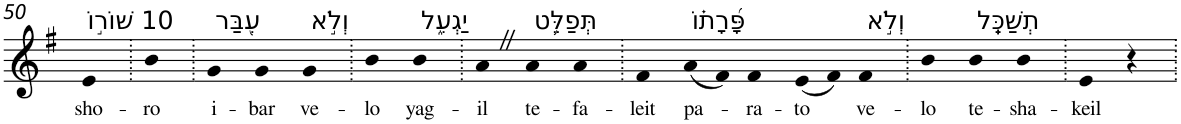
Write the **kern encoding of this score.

**kern	**text
*part1	*part1
*staff1	*staff1
*I"Piano	*
*I'Pno	*
!!LO:PB:g=z
*clefG2	*
*k[f#]	*
*G:	*
=50	=50
!LO:TX:a:t=10 שׁוֹר֣וֹ	!
!	!LO:LY:b
4e	sho-
=51.	=51.
!	!LO:LY:b
4b	-ro
=52.	=52.
!LO:TX:a:t=עִ֭בַּר	!
!	!LO:LY:b
4g	i-
!	!LO:LY:b
4g	-bar
!LO:TX:a:t=וְלֹ֣א	!
!	!LO:LY:b
4g	ve-
=53.	=53.
!	!LO:LY:b
4b	-lo
!LO:TX:a:t=יַגְעִ֑ל	!
!	!LO:LY:b
4b	yag-
=54.	=54.
!	!LO:LY:b
4aZ	-il
!LO:TX:a:t=תְּפַלֵּ֥ט	!
!	!LO:LY:b
4a	te-
!	!LO:LY:b
4a	-fa-
=55.	=55.
!	!LO:LY:b
4f#	-leit
!LO:TX:a:t=פָּ֝רָת֗וֹ	!
!	!LO:LY:b
(8a	pa-
8f#)	.
!	!LO:LY:b
4f#	-ra-
!	!LO:LY:b
(8e	-to
8f#)	.
!LO:TX:a:t=וְלֹ֣א	!
!	!LO:LY:b
4f#	ve-
=56.	=56.
!	!LO:LY:b
4b	-lo
!LO:TX:a:t=תְשַׁכֵּֽל	!
!	!LO:LY:b
4b	te-
!	!LO:LY:b
4b	-sha-
=57.	=57.
!	!LO:LY:b
4e	-keil
4r	.
=.	=.
*-	*-
